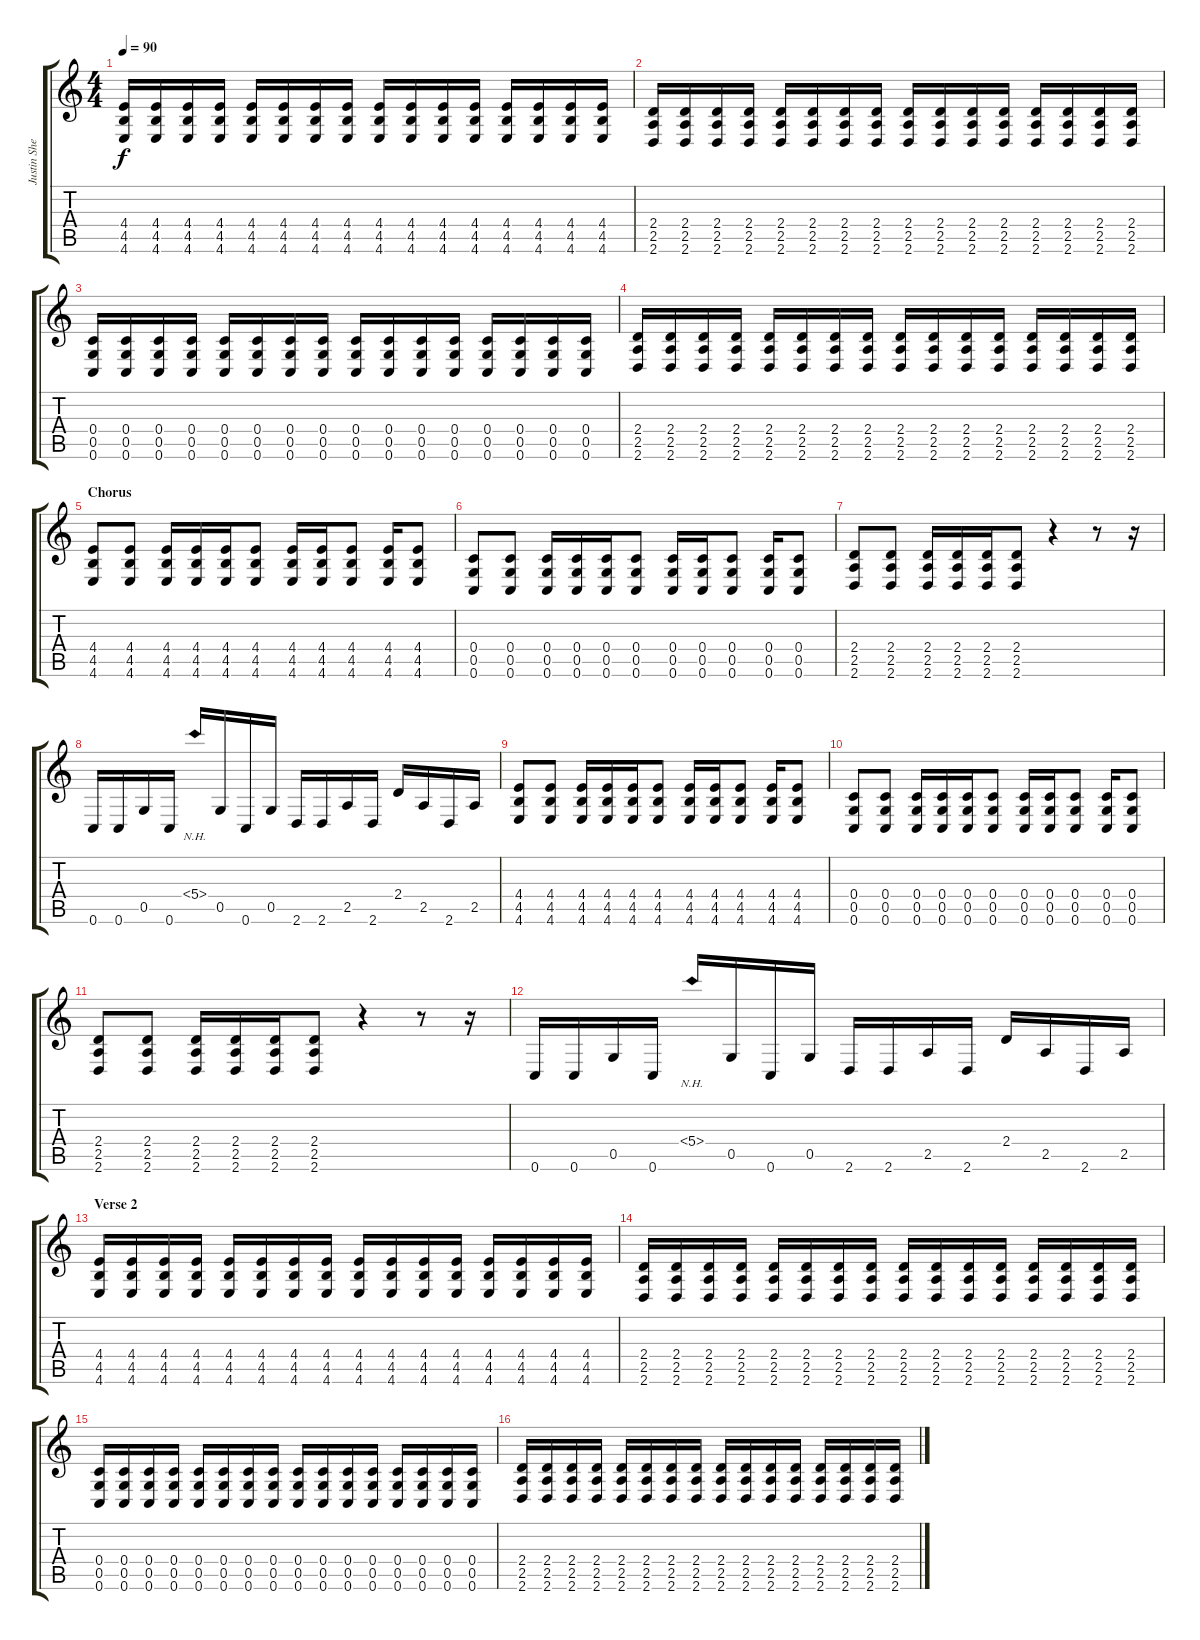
\track ("Justin Shekoski (Rhythm)" "Justin She") {instrument acousticguitarsteel}
\staff {score tabs}
\tuning (D4 A3 F3 C3 G2 C2) {hide}
\ts (4 4)
\tempo 90
\clef g2
\ks c
(4.4 4.5 4.6).16{dy f volume 10} (4.4 4.5 4.6).16 (4.4 4.5 4.6).16 (4.4 4.5 4.6).16 (4.4 4.5 4.6).16 (4.4 4.5 4.6).16 (4.4 4.5 4.6).16 (4.4 4.5 4.6).16 (4.4 4.5 4.6).16 (4.4 4.5 4.6).16 (4.4 4.5 4.6).16 (4.4 4.5 4.6).16 (4.4 4.5 4.6).16 (4.4 4.5 4.6).16 (4.4 4.5 4.6).16 (4.4 4.5 4.6).16 |
(2.4 2.5 2.6).16 (2.4 2.5 2.6).16 (2.4 2.5 2.6).16 (2.4 2.5 2.6).16 (2.4 2.5 2.6).16 (2.4 2.5 2.6).16 (2.4 2.5 2.6).16 (2.4 2.5 2.6).16 (2.4 2.5 2.6).16 (2.4 2.5 2.6).16 (2.4 2.5 2.6).16 (2.4 2.5 2.6).16 (2.4 2.5 2.6).16 (2.4 2.5 2.6).16 (2.4 2.5 2.6).16 (2.4 2.5 2.6).16 |
(0.4 0.5 0.6).16 (0.4 0.5 0.6).16 (0.4 0.5 0.6).16 (0.4 0.5 0.6).16 (0.4 0.5 0.6).16 (0.4 0.5 0.6).16 (0.4 0.5 0.6).16 (0.4 0.5 0.6).16 (0.4 0.5 0.6).16 (0.4 0.5 0.6).16 (0.4 0.5 0.6).16 (0.4 0.5 0.6).16 (0.4 0.5 0.6).16 (0.4 0.5 0.6).16 (0.4 0.5 0.6).16 (0.4 0.5 0.6).16 |
(2.4 2.5 2.6).16 (2.4 2.5 2.6).16 (2.4 2.5 2.6).16 (2.4 2.5 2.6).16 (2.4 2.5 2.6).16 (2.4 2.5 2.6).16 (2.4 2.5 2.6).16 (2.4 2.5 2.6).16 (2.4 2.5 2.6).16 (2.4 2.5 2.6).16 (2.4 2.5 2.6).16 (2.4 2.5 2.6).16 (2.4 2.5 2.6).16 (2.4 2.5 2.6).16 (2.4 2.5 2.6).16 (2.4 2.5 2.6).16 |
\section ("" "Chorus")
(4.4 4.5 4.6).8{volume 13} (4.4 4.5 4.6).8 (4.4 4.5 4.6).16 (4.4 4.5 4.6).16 (4.4 4.5 4.6).16 (4.4 4.5 4.6).8 (4.4 4.5 4.6).16 (4.4 4.5 4.6).16 (4.4 4.5 4.6).8 (4.4 4.5 4.6).16 (4.4 4.5 4.6).8 |
(0.4 0.5 0.6).8 (0.4 0.5 0.6).8 (0.4 0.5 0.6).16 (0.4 0.5 0.6).16 (0.4 0.5 0.6).16 (0.4 0.5 0.6).8 (0.4 0.5 0.6).16 (0.4 0.5 0.6).16 (0.4 0.5 0.6).8 (0.4 0.5 0.6).16 (0.4 0.5 0.6).8 |
(2.4 2.5 2.6).8 (2.4 2.5 2.6).8 (2.4 2.5 2.6).16 (2.4 2.5 2.6).16 (2.4 2.5 2.6).16 (2.4 2.5 2.6).8 r.4 r.8 r.16 |
0.6.16 0.6.16 0.5.16 0.6.16 5.4{nh}.16 0.5.16 0.6.16 0.5.16 2.6.16 2.6.16 2.5.16 2.6.16 2.4.16 2.5.16 2.6.16 2.5.16 |
(4.4 4.5 4.6).8 (4.4 4.5 4.6).8 (4.4 4.5 4.6).16 (4.4 4.5 4.6).16 (4.4 4.5 4.6).16 (4.4 4.5 4.6).8 (4.4 4.5 4.6).16 (4.4 4.5 4.6).16 (4.4 4.5 4.6).8 (4.4 4.5 4.6).16 (4.4 4.5 4.6).8 |
(0.4 0.5 0.6).8 (0.4 0.5 0.6).8 (0.4 0.5 0.6).16 (0.4 0.5 0.6).16 (0.4 0.5 0.6).16 (0.4 0.5 0.6).8 (0.4 0.5 0.6).16 (0.4 0.5 0.6).16 (0.4 0.5 0.6).8 (0.4 0.5 0.6).16 (0.4 0.5 0.6).8 |
(2.4 2.5 2.6).8 (2.4 2.5 2.6).8 (2.4 2.5 2.6).16 (2.4 2.5 2.6).16 (2.4 2.5 2.6).16 (2.4 2.5 2.6).8 r.4 r.8 r.16 |
0.6.16 0.6.16 0.5.16 0.6.16 5.4{nh}.16 0.5.16 0.6.16 0.5.16 2.6.16 2.6.16 2.5.16 2.6.16 2.4.16 2.5.16 2.6.16 2.5.16 |
\section ("" "Verse 2")
(4.4 4.5 4.6).16{volume 10} (4.4 4.5 4.6).16 (4.4 4.5 4.6).16 (4.4 4.5 4.6).16 (4.4 4.5 4.6).16 (4.4 4.5 4.6).16 (4.4 4.5 4.6).16 (4.4 4.5 4.6).16 (4.4 4.5 4.6).16 (4.4 4.5 4.6).16 (4.4 4.5 4.6).16 (4.4 4.5 4.6).16 (4.4 4.5 4.6).16 (4.4 4.5 4.6).16 (4.4 4.5 4.6).16 (4.4 4.5 4.6).16 |
(2.4 2.5 2.6).16 (2.4 2.5 2.6).16 (2.4 2.5 2.6).16 (2.4 2.5 2.6).16 (2.4 2.5 2.6).16 (2.4 2.5 2.6).16 (2.4 2.5 2.6).16 (2.4 2.5 2.6).16 (2.4 2.5 2.6).16 (2.4 2.5 2.6).16 (2.4 2.5 2.6).16 (2.4 2.5 2.6).16 (2.4 2.5 2.6).16 (2.4 2.5 2.6).16 (2.4 2.5 2.6).16 (2.4 2.5 2.6).16 |
(0.4 0.5 0.6).16 (0.4 0.5 0.6).16 (0.4 0.5 0.6).16 (0.4 0.5 0.6).16 (0.4 0.5 0.6).16 (0.4 0.5 0.6).16 (0.4 0.5 0.6).16 (0.4 0.5 0.6).16 (0.4 0.5 0.6).16 (0.4 0.5 0.6).16 (0.4 0.5 0.6).16 (0.4 0.5 0.6).16 (0.4 0.5 0.6).16 (0.4 0.5 0.6).16 (0.4 0.5 0.6).16 (0.4 0.5 0.6).16 |
(2.4 2.5 2.6).16 (2.4 2.5 2.6).16 (2.4 2.5 2.6).16 (2.4 2.5 2.6).16 (2.4 2.5 2.6).16 (2.4 2.5 2.6).16 (2.4 2.5 2.6).16 (2.4 2.5 2.6).16 (2.4 2.5 2.6).16 (2.4 2.5 2.6).16 (2.4 2.5 2.6).16 (2.4 2.5 2.6).16 (2.4 2.5 2.6).16 (2.4 2.5 2.6).16 (2.4 2.5 2.6).16 (2.4 2.5 2.6).16
